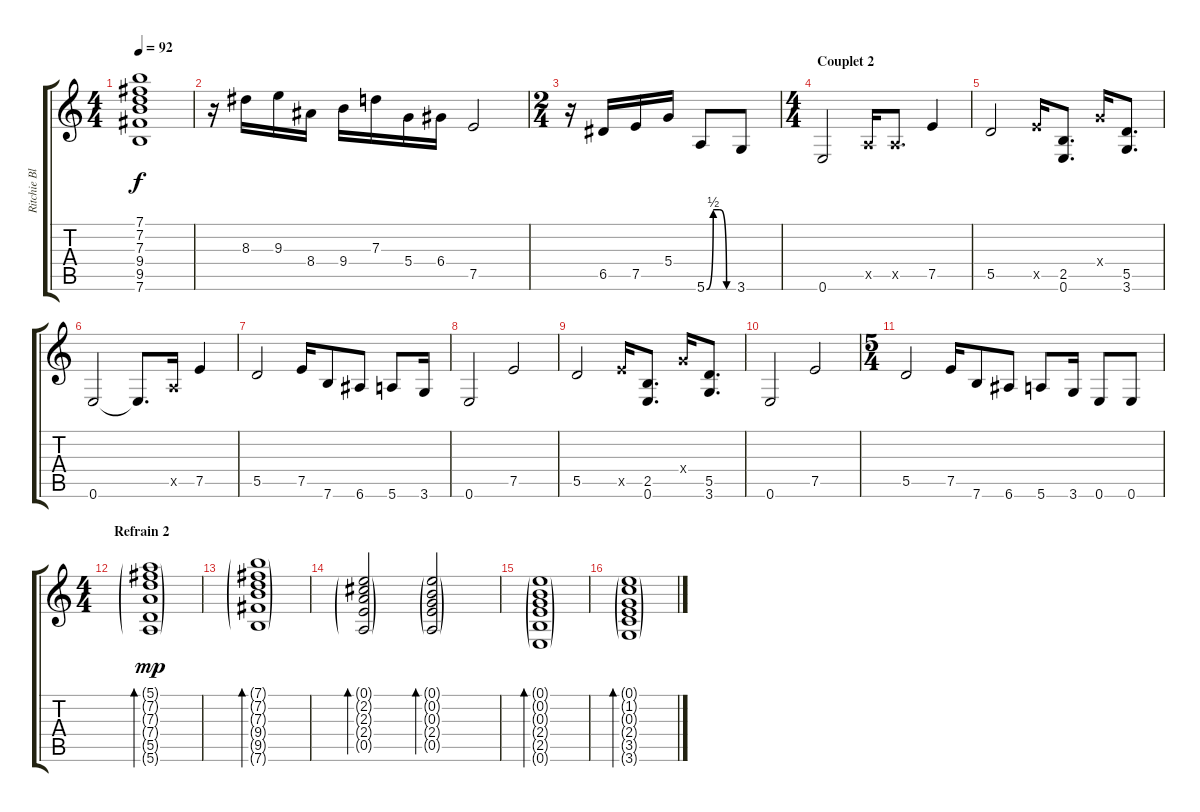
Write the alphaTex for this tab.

\track ("Ritchie Blackmore" "Ritchie Bl") {instrument overdrivenguitar}
\staff {score tabs}
\tuning (E4 B3 G3 D3 A2 E2) {hide}
\ts (4 4)
\tempo 92
\clef g2
\ks c
(7.1{t} 7.2{t} 7.3{t} 9.4{t} 9.5{t} 7.6{t}).1{dy f} |
r.16 8.3.16 9.3.16 8.4.16 9.4.16 7.3.16 5.4.16 6.4.16 7.5.2 |
\ts (2 4)
r.16 6.5.16 7.5.16 5.4.16 5.6{be (custom 0 0 15 2 30 2 45 0 60 0)}.8 3.6.8 |
\ts (4 4)
\section ("" "Couplet 2")
0.6.2 0.5{x}.16 0.5{x}.8{d} 7.5.4 |
5.5.2 7.5{x}.16 (2.5 0.6).8{d} 5.4{x}.16 (5.5 3.6).8{d} |
0.6.2 0.6{t}.8{d} 0.5{x}.16 7.5.4 |
5.5.2 7.5.16 7.6.8 6.6.8 5.6.8 3.6.16 |
0.6.2 7.5.2 |
5.5.2 7.5{x}.16 (2.5 0.6).8{d} 5.4{x}.16 (5.5 3.6).8{d} |
0.6.2 7.5.2 |
\ts (5 4)
5.5.2 7.5.16 7.6.8 6.6.8 5.6.8 3.6.16 0.6.8 0.6.8 |
\ts (4 4)
\section ("" "Refrain 2")
(5.1{g} 7.2{g} 7.3{g} 7.4{g} 5.5{g} 5.6{g}).1{bd 120 dy mp} |
(7.1{g} 7.2{g} 7.3{g} 9.4{g} 9.5{g} 7.6{g}).1{bd 120} |
(0.1{g} 2.2{g} 2.3{g} 2.4{g} 0.5{g}).2{bd 120} (0.1{g} 0.2{g} 0.3{g} 2.4{g} 0.5{g}).2{bd 120} |
(0.1{g} 0.2{g} 0.3{g} 2.4{g} 2.5{g} 0.6{g}).1{bd 120} |
(0.1{g} 1.2{g} 0.3{g} 2.4{g} 3.5{g} 3.6{g}).1{bd 120}
